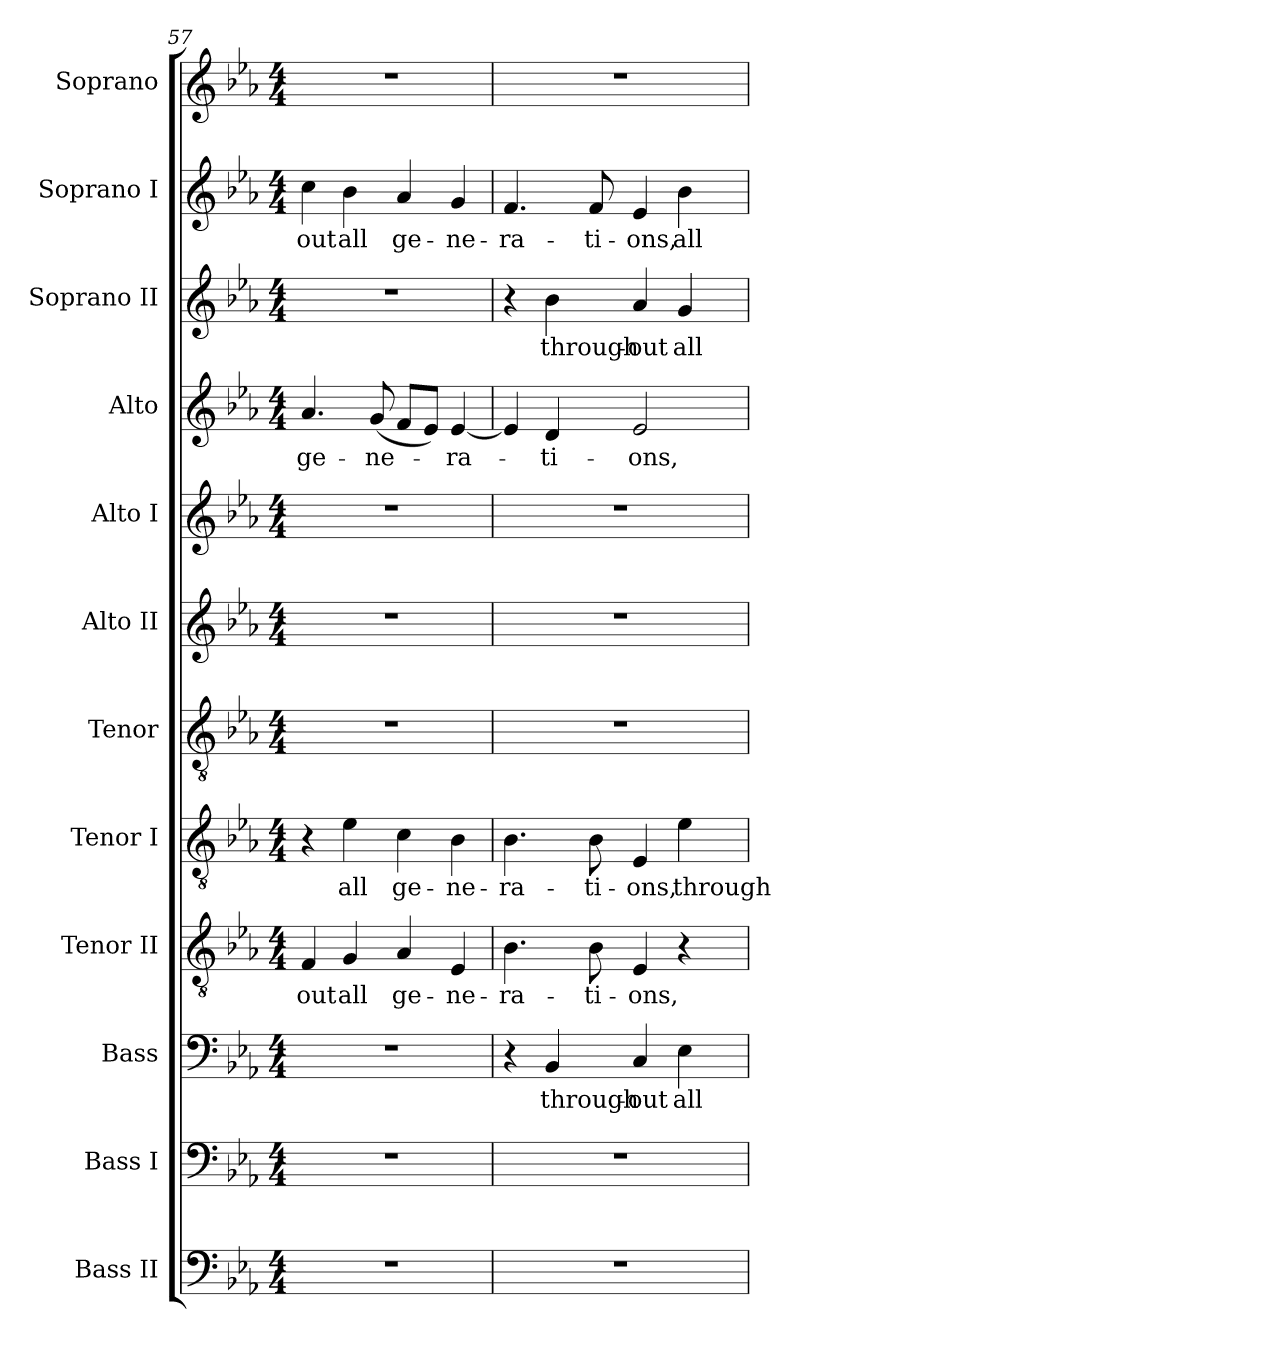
**kern	**kern	**kern	**text	**kern	**text	**kern	**text	**kern	**kern	**kern	**kern	**text	**kern	**text	**kern	**text	**kern
*part12	*part11	*part10	*part10	*part9	*part9	*part8	*part8	*part7	*part6	*part5	*part4	*part4	*part3	*part3	*part2	*part2	*part1
*staff12	*staff11	*staff10	*staff10	*staff9	*staff9	*staff8	*staff8	*staff7	*staff6	*staff5	*staff4	*staff4	*staff3	*staff3	*staff2	*staff2	*staff1
*I"Bass II	*I"Bass I	*I"Bass	*	*I"Tenor II	*	*I"Tenor I	*	*I"Tenor	*I"Alto II	*I"Alto I	*I"Alto	*	*I"Soprano II	*	*I"Soprano I	*	*I"Soprano
*I'BII	*I'BI	*I'B	*	*I'TII	*	*I'TI	*	*I'T	*I'AII	*I'AI	*I'A	*	*I'SII	*	*I'SI	*	*I'S
!!LO:LB:g=z
*clefF4	*clefF4	*clefF4	*	*clefGv2	*	*clefGv2	*	*clefGv2	*clefG2	*clefG2	*clefG2	*	*clefG2	*	*clefG2	*	*clefG2
*ITrd7c12	*	*ITrd7c12	*	*ITrd7c12	*	*ITrd7c12	*	*ITrd7c12	*	*	*	*	*	*	*	*	*
*k[b-e-a-]	*k[b-e-a-]	*k[b-e-a-]	*	*k[b-e-a-]	*	*k[b-e-a-]	*	*k[b-e-a-]	*k[b-e-a-]	*k[b-e-a-]	*k[b-e-a-]	*	*k[b-e-a-]	*	*k[b-e-a-]	*	*k[b-e-a-]
*E-:	*E-:	*E-:	*	*E-:	*	*E-:	*	*E-:	*E-:	*E-:	*E-:	*	*E-:	*	*E-:	*	*E-:
*M4/4	*M4/4	*M4/4	*	*M4/4	*	*M4/4	*	*M4/4	*M4/4	*M4/4	*M4/4	*	*M4/4	*	*M4/4	*	*M4/4
=57	=57	=57	=57	=57	=57	=57	=57	=57	=57	=57	=57	=57	=57	=57	=57	=57	=57
!	!	!	!	!	!LO:LY:b:color=#000000	!	!	!	!	!	!	!	!	!	!	!	!
!	!	!	!	!	!	!	!	!	!	!	!	!LO:LY:b:color=#000000	!	!	!	!	!
!	!	!	!	!	!	!	!	!	!	!	!	!	!	!	!	!LO:LY:b:color=#000000	!
1r	1r	1r	.	4FFi/	-out	4r	.	1r	1r	1r	4.a-i/	ge-	1r	.	4cci\	out	1r
!	!	!	!	!	!LO:LY:b:color=#000000	!	!	!	!	!	!	!	!	!	!	!	!
!	!	!	!	!	!	!	!LO:LY:b:color=#000000	!	!	!	!	!	!	!	!	!	!
!	!	!	!	!	!	!	!	!	!	!	!	!	!	!	!	!LO:LY:b:color=#000000	!
.	.	.	.	4GGi/	all	4E-i\	all	.	.	.	.	.	.	.	4b-i\	all	.
!	!	!	!	!	!	!	!	!	!	!	!	!LO:LY:b:color=#000000	!	!	!	!	!
.	.	.	.	.	.	.	.	.	.	.	(8gi/	-ne-	.	.	.	.	.
!	!	!	!	!	!LO:LY:b:color=#000000	!	!	!	!	!	!	!	!	!	!	!	!
!	!	!	!	!	!	!	!LO:LY:b:color=#000000	!	!	!	!	!	!	!	!	!	!
!	!	!	!	!	!	!	!	!	!	!	!	!	!	!	!	!LO:LY:b:color=#000000	!
.	.	.	.	4AA-i/	ge-	4Ci\	ge-	.	.	.	8fi/L	.	.	.	4a-i/	ge-	.
.	.	.	.	.	.	.	.	.	.	.	8e-i/J)	.	.	.	.	.	.
!	!	!	!	!	!LO:LY:b:color=#000000	!	!	!	!	!	!	!	!	!	!	!	!
!	!	!	!	!	!	!	!LO:LY:b:color=#000000	!	!	!	!	!	!	!	!	!	!
!	!	!	!	!	!	!	!	!	!	!	!	!LO:LY:b:color=#000000	!	!	!	!	!
!	!	!	!	!	!	!	!	!	!	!	!	!	!	!	!	!LO:LY:b:color=#000000	!
.	.	.	.	4EE-i/	-ne-	4BB-i\	-ne-	.	.	.	[<4e-i/	-ra-	.	.	4gi/	-ne-	.
=58	=58	=58	=58	=58	=58	=58	=58	=58	=58	=58	=58	=58	=58	=58	=58	=58	=58
!	!	!	!	!	!LO:LY:b:color=#000000	!	!	!	!	!	!	!	!	!	!	!	!
!	!	!	!	!	!	!	!LO:LY:b:color=#000000	!	!	!	!	!	!	!	!	!	!
!	!	!	!	!	!	!	!	!	!	!	!	!	!	!	!	!LO:LY:b:color=#000000	!
1r	1r	4r	.	4.BB-i\	-ra-	4.BB-i\	-ra-	1r	1r	1r	4e-i/]	.	4r	.	4.fi/	-ra-	1r
!	!	!	!LO:LY:b:color=#000000	!	!	!	!	!	!	!	!	!	!	!	!	!	!
!	!	!	!	!	!	!	!	!	!	!	!	!LO:LY:b:color=#000000	!	!	!	!	!
!	!	!	!	!	!	!	!	!	!	!	!	!	!	!LO:LY:b:color=#000000	!	!	!
.	.	4BBB-i/	through-	.	.	.	.	.	.	.	4di/	-ti-	4b-i\	through-	.	.	.
!	!	!	!	!	!LO:LY:b:color=#000000	!	!	!	!	!	!	!	!	!	!	!	!
!	!	!	!	!	!	!	!LO:LY:b:color=#000000	!	!	!	!	!	!	!	!	!	!
!	!	!	!	!	!	!	!	!	!	!	!	!	!	!	!	!LO:LY:b:color=#000000	!
.	.	.	.	8BB-i\	-ti-	8BB-i\	-ti-	.	.	.	.	.	.	.	8fi/	-ti-	.
!	!	!	!LO:LY:b:color=#000000	!	!	!	!	!	!	!	!	!	!	!	!	!	!
!	!	!	!	!	!LO:LY:b:color=#000000	!	!	!	!	!	!	!	!	!	!	!	!
!	!	!	!	!	!	!	!LO:LY:b:color=#000000	!	!	!	!	!	!	!	!	!	!
!	!	!	!	!	!	!	!	!	!	!	!	!LO:LY:b:color=#000000	!	!	!	!	!
!	!	!	!	!	!	!	!	!	!	!	!	!	!	!LO:LY:b:color=#000000	!	!	!
!	!	!	!	!	!	!	!	!	!	!	!	!	!	!	!	!LO:LY:b:color=#000000	!
.	.	4CCi/	-out	4EE-i/	-ons,	4EE-i/	-ons,	.	.	.	2e-i/	-ons,	4a-i/	-out	4e-i/	-ons,	.
!	!	!	!LO:LY:b:color=#000000	!	!	!	!	!	!	!	!	!	!	!	!	!	!
!	!	!	!	!	!	!	!LO:LY:b:color=#000000	!	!	!	!	!	!	!	!	!	!
!	!	!	!	!	!	!	!	!	!	!	!	!	!	!LO:LY:b:color=#000000	!	!	!
!	!	!	!	!	!	!	!	!	!	!	!	!	!	!	!	!LO:LY:b:color=#000000	!
.	.	4EE-i\	all	4r	.	4E-i\	through-	.	.	.	.	.	4gi/	all	4b-i\	all	.
=	=	=	=	=	=	=	=	=	=	=	=	=	=	=	=	=	=
*-	*-	*-	*-	*-	*-	*-	*-	*-	*-	*-	*-	*-	*-	*-	*-	*-	*-
